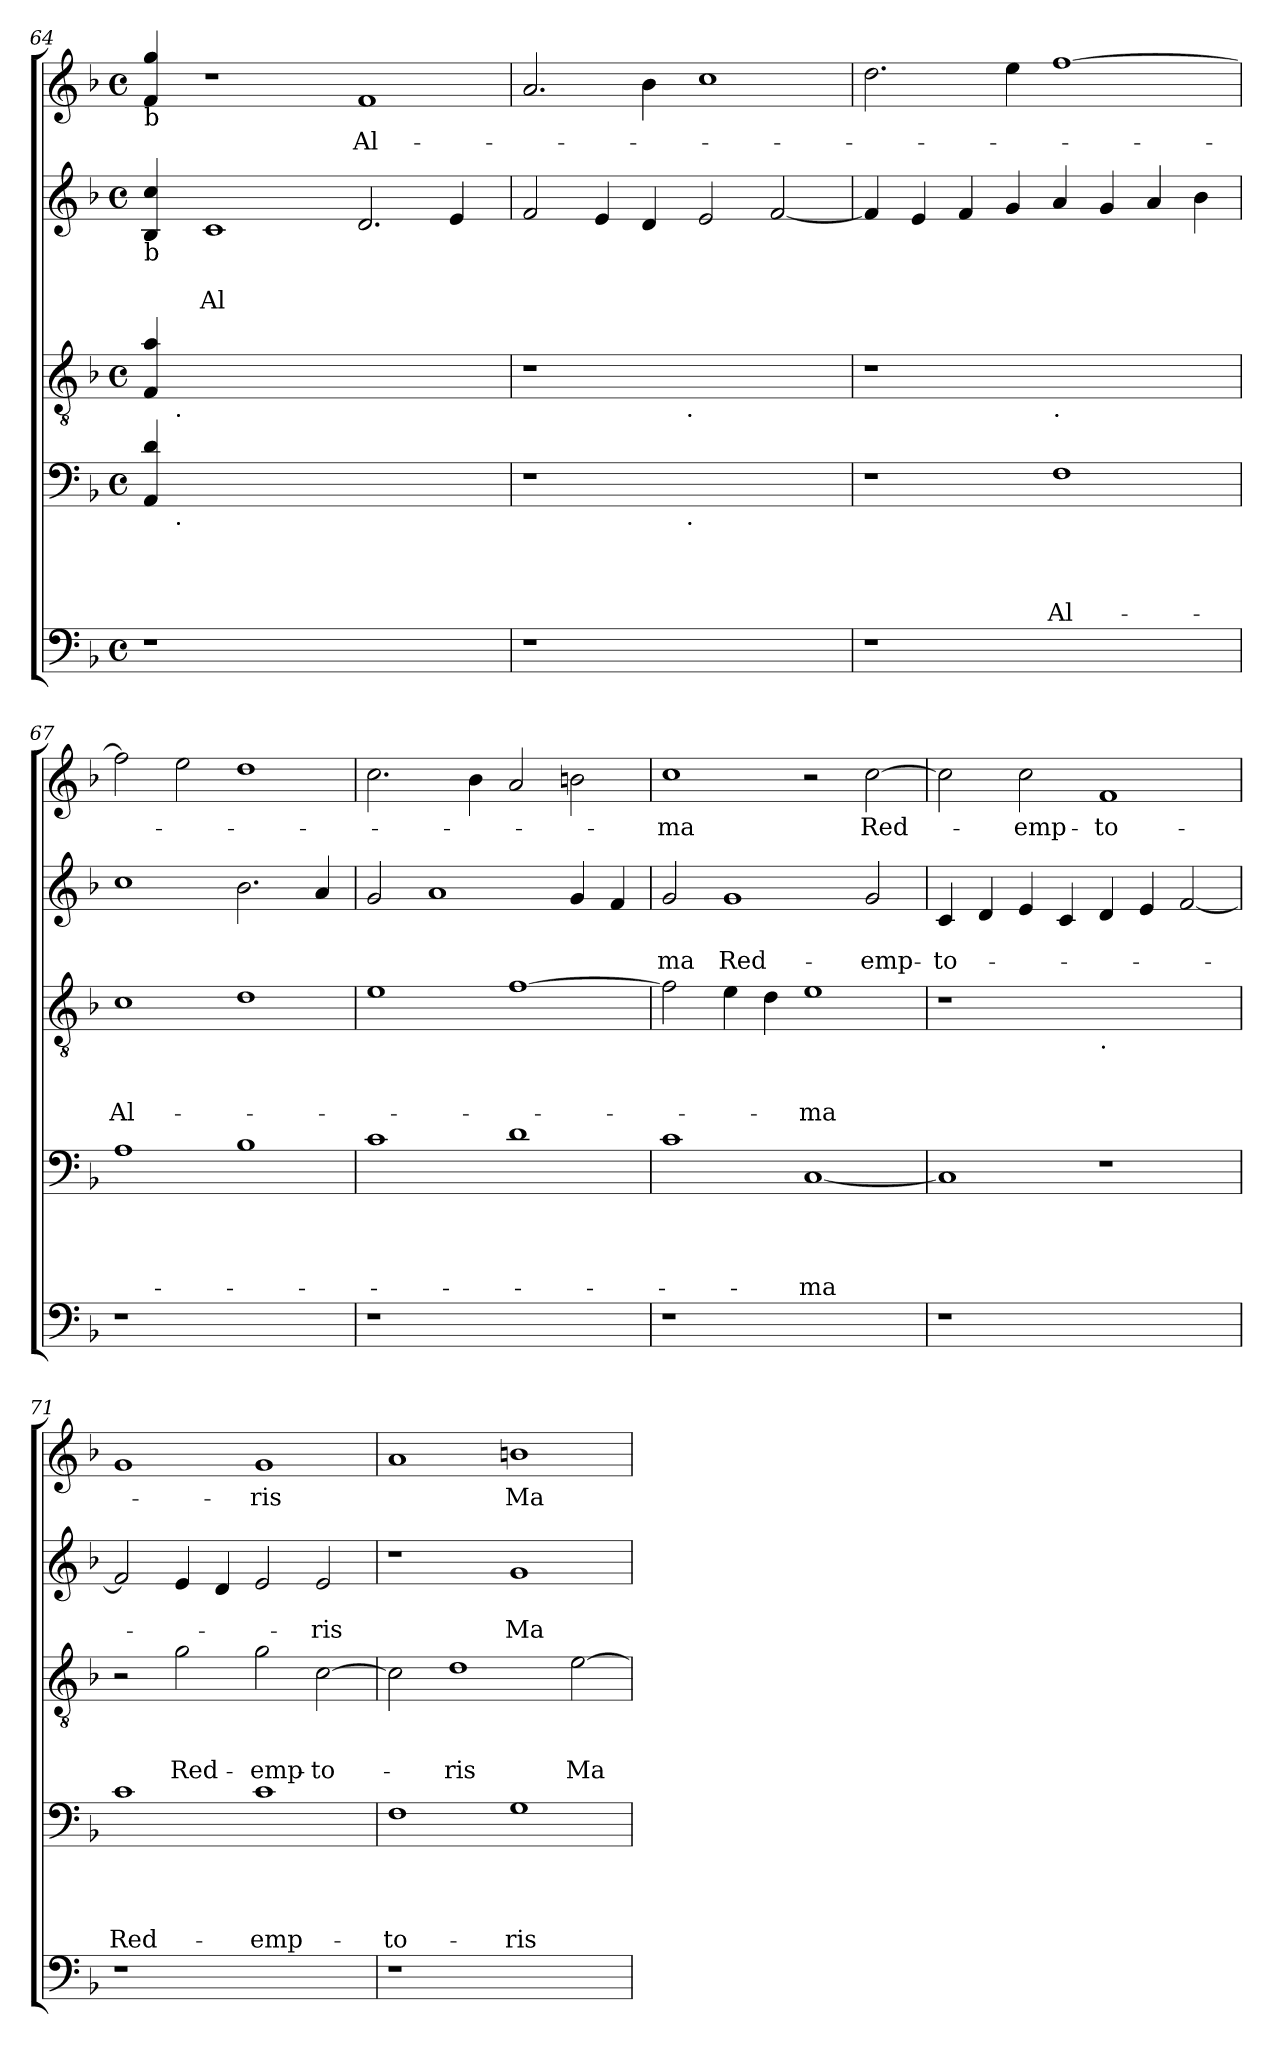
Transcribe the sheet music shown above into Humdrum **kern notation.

**kern	**kern	**text	**text	**text	**text	**kern	**text	**text	**text	**kern	**text	**text	**kern	**text
*part5	*part4	*part4	*part4	*part4	*part4	*part3	*part3	*part3	*part3	*part2	*part2	*part2	*part1	*part1
*staff5	*staff4	*staff4	*staff4	*staff4	*staff4	*staff3	*staff3	*staff3	*staff3	*staff2	*staff2	*staff2	*staff1	*staff1
!!LO:PB:g=z
*clefF4	*clefF4	*	*	*	*	*clefGv2	*	*	*	*clefG2	*	*	*clefG2	*
*	*ITrd-3c-5	*	*	*	*	*ITrd-3c-5	*	*	*	*ITrd-3c-5	*	*	*ITrd-3c-5	*
*k[b-]	*k[b-e-]	*	*	*	*	*k[b-e-]	*	*	*	*k[b-e-]	*	*	*k[b-e-]	*
*F:	*B-:	*	*	*	*	*B-:	*	*	*	*B-:	*	*	*B-:	*
*M4/4	*M4/4	*	*	*	*	*M4/4	*	*	*	*M4/4	*	*	*M4/4	*
*met(c)	*met(c)	*	*	*	*	*met(c)	*	*	*	*met(c)	*	*	*met(c)	*
=64	=64	=64	=64	=64	=64	=64	=64	=64	=64	=64	=64	=64	=64	=64
!	!	!	!	!	!	!	!	!	!	!	!	!	!LO:TX:b:t=b	!
!	!	!	!	!	!	!	!	!	!	!LO:TX:b:t=b	!	!	!	!
!	!	!	!	!	!	!LO:TX:b:t=b	!	!	!	!	!	!	!	!
!	!LO:TX:b:t=b	!	!	!	!	!	!	!	!	!	!	!	!	!
*	*^	*	*	*	*	*^	*	*	*	*	*	*	*	*
1r	4D/ 4g/	8ryy	.	.	.	.	4B-/ 4dd/	8ryy	.	.	.	4e-/ 4ff/	.	.	4b-/ 4ccc/	.
!	!	!	!	!	!	!	!	!LO:TX:b:t=.	!	!	!	!	!	!	!	!
!	!	!LO:TX:b:t=.	!	!	!	!	!	!	!	!	!	!	!	!	!	!
.	.	1ryy	.	.	.	.	.	1ryy	.	.	.	.	.	.	.	.
!	!	!	!	!	!	!	!	!	!	!	!	!	!	!LO:LY:b	!	!
.	0ryy	.	.	.	.	.	0ryy	.	.	.	.	1f	.	Al	1r	.
1ryy	.	.	.	.	.	.	.	.	.	.	.	.	.	.	.	.
.	.	1ryy	.	.	.	.	.	1ryy	.	.	.	.	.	.	.	.
!	!	!	!	!	!	!	!	!	!	!	!	!	!	!	!	!LO:LY:b
.	.	.	.	.	.	.	.	.	.	.	.	2.g/	.	.	1b-	Al-
4ryy	.	.	.	.	.	.	.	.	.	.	.	4a/	.	.	.	.
.	.	8ryy	.	.	.	.	.	8ryy	.	.	.	.	.	.	.	.
=65	=65	=65	=65	=65	=65	=65	=65	=65	=65	=65	=65	=65	=65	=65	=65	=65
1r	1r	2ryy	.	.	.	.	1r	2ryy	.	.	.	2b-/	.	.	2.dd/	.
.	.	4...ryy	.	.	.	.	.	4...ryy	.	.	.	4a/	.	.	.	.
.	.	.	.	.	.	.	.	.	.	.	.	4g/	.	.	4ee-\	.
!	!	!	!	!	!	!	!	!LO:TX:b:t=.	!	!	!	!	!	!	!	!
!	!	!LO:TX:b:t=.	!	!	!	!	!	!	!	!	!	!	!	!	!	!
.	.	1ryy	.	.	.	.	.	1ryy	.	.	.	.	.	.	.	.
1ryy	1ryy	.	.	.	.	.	1ryy	.	.	.	.	2a/	.	.	1ff	.
.	.	.	.	.	.	.	.	.	.	.	.	[<2b-/	.	.	.	.
.	.	32ryy	.	.	.	.	.	32ryy	.	.	.	.	.	.	.	.
*	*v	*v	*	*	*	*	*	*	*	*	*	*	*	*	*	*
*	*	*	*	*	*	*v	*v	*	*	*	*	*	*	*	*
=66	=66	=66	=66	=66	=66	=66	=66	=66	=66	=66	=66	=66	=66	=66
1r	1r	.	.	.	.	1r	.	.	.	4b-/]	.	.	2.gg\	.
.	.	.	.	.	.	.	.	.	.	4a/	.	.	.	.
.	.	.	.	.	.	.	.	.	.	4b-/	.	.	.	.
.	.	.	.	.	.	.	.	.	.	4cc/	.	.	4aa\	.
!	!	!	!	!	!	!LO:TX:b:t=.	!	!	!	!	!	!	!	!
!	!	!	!	!	!LO:LY:b	!	!	!	!	!	!	!	!	!
1ryy	1B-	.	.	.	Al-	1ryy	.	.	.	4dd/	.	.	[>1bb-	.
.	.	.	.	.	.	.	.	.	.	4cc/	.	.	.	.
.	.	.	.	.	.	.	.	.	.	4dd/	.	.	.	.
.	.	.	.	.	.	.	.	.	.	4ee-\	.	.	.	.
=67	=67	=67	=67	=67	=67	=67	=67	=67	=67	=67	=67	=67	=67	=67
!	!	!	!	!	!	!	!	!	!LO:LY:b	!	!	!	!	!
1r	1d	.	.	.	.	1f	.	.	Al-	1ff	.	.	2bb-\]	.
.	.	.	.	.	.	.	.	.	.	.	.	.	2aa\	.
1ryy	1e-	.	.	.	.	1g	.	.	.	2.ee-\	.	.	1gg	.
.	.	.	.	.	.	.	.	.	.	4dd/	.	.	.	.
!!LO:LB:g=z
=68	=68	=68	=68	=68	=68	=68	=68	=68	=68	=68	=68	=68	=68	=68
1r	1f	.	.	.	.	1a	.	.	.	2cc/	.	.	2.ff\	.
.	.	.	.	.	.	.	.	.	.	1dd	.	.	.	.
.	.	.	.	.	.	.	.	.	.	.	.	.	4ee-\	.
1ryy	1g	.	.	.	.	[>1b-	.	.	.	.	.	.	2dd/	.
.	.	.	.	.	.	.	.	.	.	4cc/	.	.	2een\	.
.	.	.	.	.	.	.	.	.	.	4b-/	.	.	.	.
=69	=69	=69	=69	=69	=69	=69	=69	=69	=69	=69	=69	=69	=69	=69
!	!	!	!	!	!	!	!	!	!	!	!	!LO:LY:b	!	!LO:LY:b
1r	1f	.	.	.	.	2b-\]	.	.	.	2cc/	.	ma	1ff	-ma
!	!	!	!	!	!	!	!	!	!	!	!	!LO:LY:b	!	!
.	.	.	.	.	.	4a\	.	.	.	1cc	.	Red-	.	.
.	.	.	.	.	.	4g\	.	.	.	.	.	.	.	.
!	!	!	!	!	!LO:LY:b	!	!	!	!LO:LY:b	!	!	!	!	!
1ryy	[<1F	.	.	.	-ma	1a	.	.	-ma	.	.	.	2r	.
!	!	!	!	!	!	!	!	!	!	!	!	!LO:LY:b	!	!LO:LY:b
.	.	.	.	.	.	.	.	.	.	2cc/	.	-emp-	[>2ff\	Red-
=70	=70	=70	=70	=70	=70	=70	=70	=70	=70	=70	=70	=70	=70	=70
!	!	!	!	!	!	!	!	!	!	!	!	!LO:LY:b	!	!
1r	1F]	.	.	.	.	1r	.	.	.	4f/	.	-to-	2ff\]	.
.	.	.	.	.	.	.	.	.	.	4g/	.	.	.	.
!	!	!	!	!	!	!	!	!	!	!	!	!	!	!LO:LY:b
.	.	.	.	.	.	.	.	.	.	4a/	.	.	2ff\	-emp-
.	.	.	.	.	.	.	.	.	.	4f/	.	.	.	.
!	!	!	!	!	!	!LO:TX:b:t=.	!	!	!	!	!	!	!	!
!	!	!	!	!	!	!	!	!	!	!	!	!	!	!LO:LY:b
1ryy	1r	.	.	.	.	1ryy	.	.	.	4g/	.	.	1b-	-to-
.	.	.	.	.	.	.	.	.	.	4a/	.	.	.	.
.	.	.	.	.	.	.	.	.	.	[<2b-/	.	.	.	.
=71	=71	=71	=71	=71	=71	=71	=71	=71	=71	=71	=71	=71	=71	=71
!	!	!	!	!	!LO:LY:b	!	!	!	!	!	!	!	!	!
1r	1f	.	.	.	Red-	2r	.	.	.	2b-/]	.	.	1cc	.
!	!	!	!	!	!	!	!	!	!LO:LY:b	!	!	!	!	!
.	.	.	.	.	.	2cc\	.	.	Red-	4a/	.	.	.	.
.	.	.	.	.	.	.	.	.	.	4g/	.	.	.	.
!	!	!	!	!	!LO:LY:b	!	!	!	!LO:LY:b	!	!	!	!	!LO:LY:b
1ryy	1f	.	.	.	-emp-	2cc\	.	.	-emp-	2a/	.	.	1cc	-ris
!	!	!	!	!	!	!	!	!	!LO:LY:b	!	!	!LO:LY:b	!	!
.	.	.	.	.	.	[>2f\	.	.	-to-	2a/	.	-ris	.	.
=72	=72	=72	=72	=72	=72	=72	=72	=72	=72	=72	=72	=72	=72	=72
!	!	!	!	!	!LO:LY:b	!	!	!	!	!	!	!	!	!
1r	1B-	.	.	.	-to-	2f\]	.	.	.	1r	.	.	1dd	.
!	!	!	!	!	!	!	!	!	!LO:LY:b	!	!	!	!	!
.	.	.	.	.	.	1g	.	.	-ris	.	.	.	.	.
!	!	!	!	!	!LO:LY:b	!	!	!	!	!	!	!LO:LY:b	!	!LO:LY:b
1ryy	1c	.	.	.	-ris	.	.	.	.	1cc	.	Ma-	1een	Ma-
!	!	!	!	!	!	!	!	!	!LO:LY:b	!	!	!	!	!
.	.	.	.	.	.	[<2a\	.	.	Ma-	.	.	.	.	.
=	=	=	=	=	=	=	=	=	=	=	=	=	=	=
*-	*-	*-	*-	*-	*-	*-	*-	*-	*-	*-	*-	*-	*-	*-
